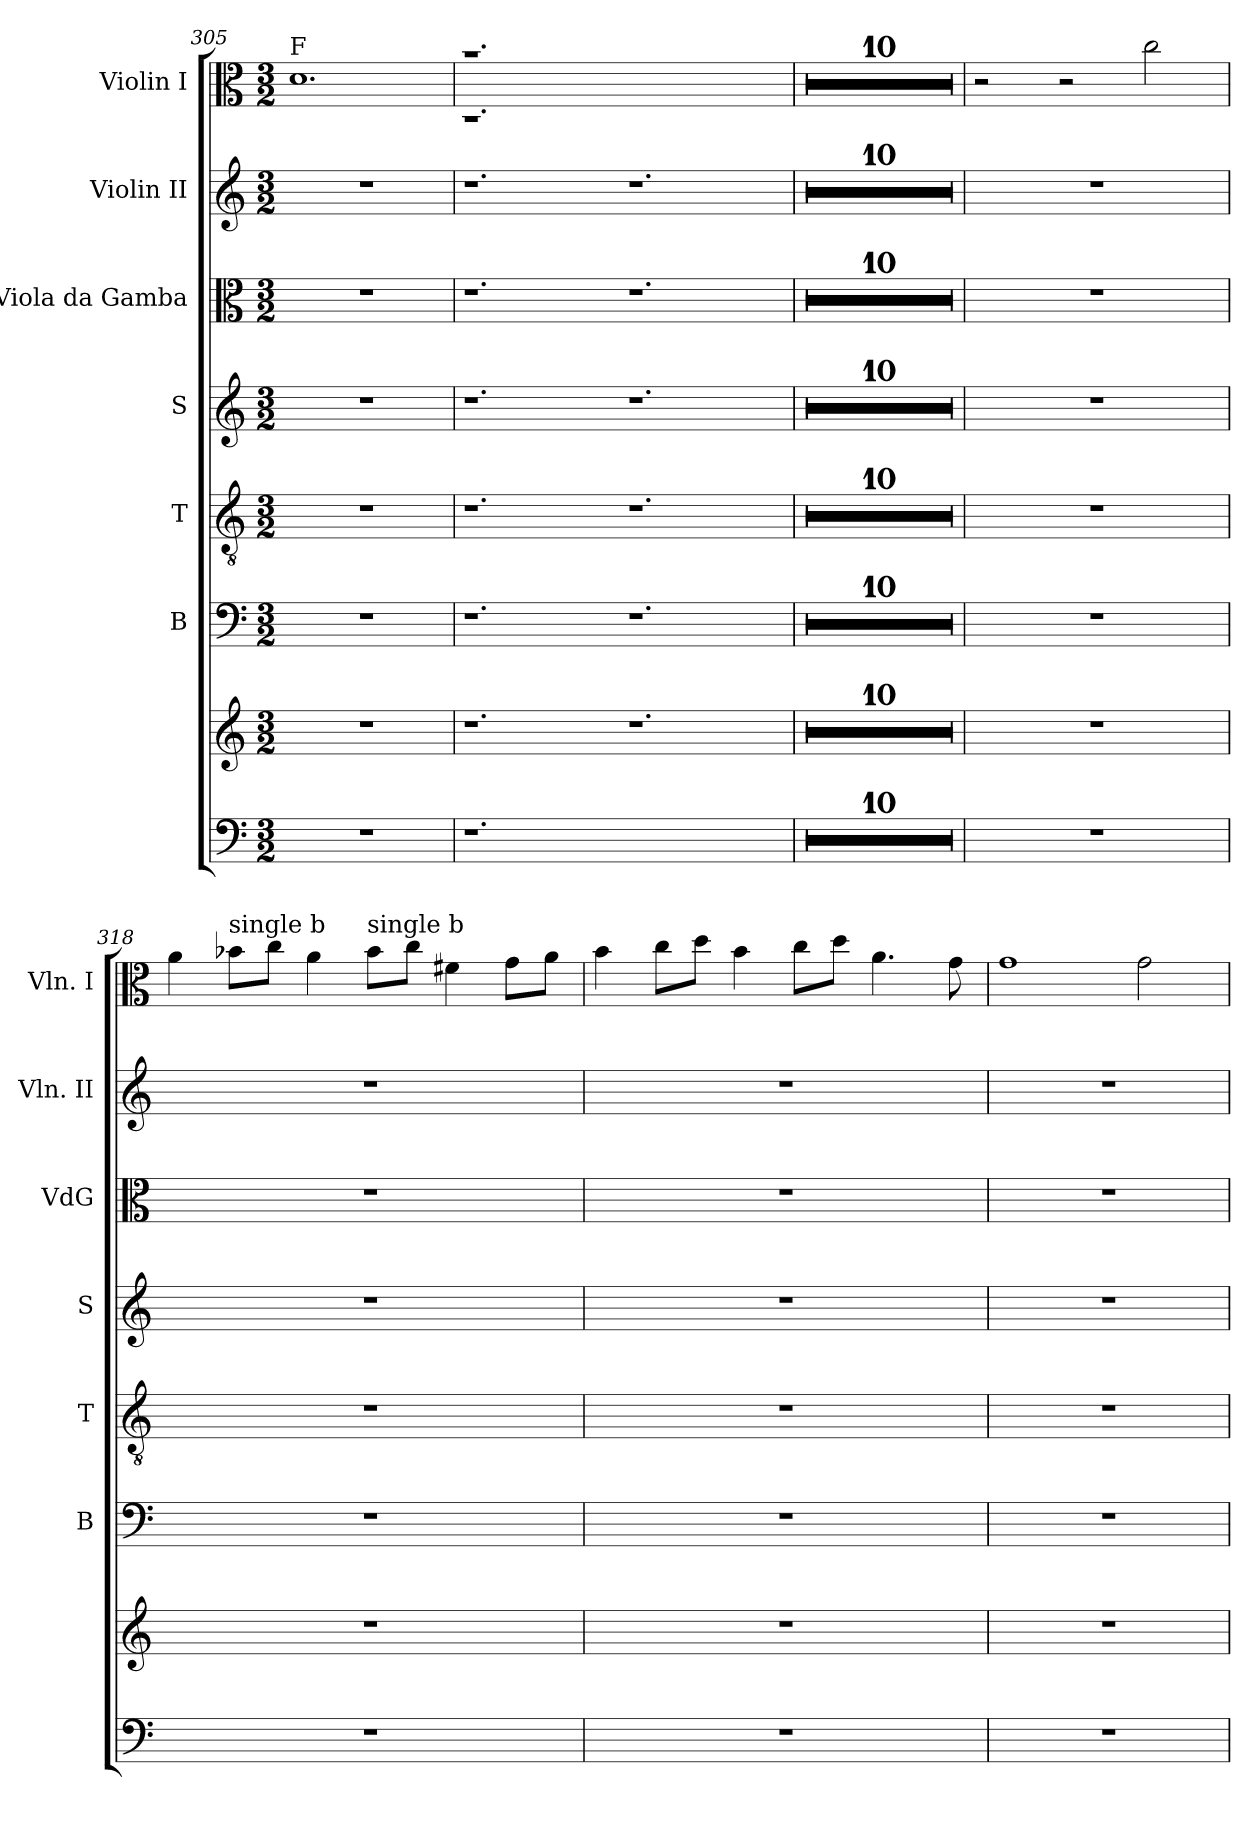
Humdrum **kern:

**kern	**kern	**kern	**kern	**kern	**kern	**kern	**kern
*part8	*part7	*part6	*part5	*part4	*part3	*part2	*part1
*staff8	*staff7	*staff6	*staff5	*staff4	*staff3	*staff2	*staff1
*	*	*I"B	*I"T	*I"S	*I"Viola da Gamba	*I"Violin II	*I"Violin I
*	*	*I'B	*I'T	*I'S	*I'VdG	*I'Vln. II	*I'Vln. I
*clefF4	*clefG2	*clefF4	*clefGv2	*clefG2	*clefC3	*clefG2	*clefC3
*ITrd7c12	*ITrd7c12	*	*	*	*	*	*
*k[]	*k[]	*k[]	*k[]	*k[]	*k[]	*k[]	*k[]
*C:	*C:	*C:	*C:	*C:	*C:	*C:	*C:
*M3/2	*M3/2	*M3/2	*M3/2	*M3/2	*M3/2	*M3/2	*M3/2
=305	=305	=305	=305	=305	=305	=305	=305
!	!	!	!	!	!	!	!LO:TX:a:t=F
1.r	1.r	1.r	1.r	1.r	1.r	1.r	1.d
!!LO:PB:g=z
=306	=306	=306	=306	=306	=306	=306	=306
*	*	*	*	*	*	*	*^
1.r	1.r	1.r	1.r	1.r	1.r	1.r	1.rb	1.rD
1.ryy	1.r	1.r	1.r	1.r	1.r	1.r	1.ryy	1.ryy
*	*	*	*	*	*	*	*v	*v
=307	=307	=307	=307	=307	=307	=307	=307
1.r	1.r	1.r	1.r	1.r	1.r	1.r	1.r
=308	=308	=308	=308	=308	=308	=308	=308
1.r	1.r	1.r	1.r	1.r	1.r	1.r	1.r
=309	=309	=309	=309	=309	=309	=309	=309
1.r	1.r	1.r	1.r	1.r	1.r	1.r	1.r
=310	=310	=310	=310	=310	=310	=310	=310
1.r	1.r	1.r	1.r	1.r	1.r	1.r	1.r
=311	=311	=311	=311	=311	=311	=311	=311
1.r	1.r	1.r	1.r	1.r	1.r	1.r	1.r
=312	=312	=312	=312	=312	=312	=312	=312
1.r	1.r	1.r	1.r	1.r	1.r	1.r	1.r
=313	=313	=313	=313	=313	=313	=313	=313
1.r	1.r	1.r	1.r	1.r	1.r	1.r	1.r
=314	=314	=314	=314	=314	=314	=314	=314
1.r	1.r	1.r	1.r	1.r	1.r	1.r	1.r
=315	=315	=315	=315	=315	=315	=315	=315
1.r	1.r	1.r	1.r	1.r	1.r	1.r	1.r
=316	=316	=316	=316	=316	=316	=316	=316
1.r	1.r	1.r	1.r	1.r	1.r	1.r	1.r
=317	=317	=317	=317	=317	=317	=317	=317
1.r	1.r	1.r	1.r	1.r	1.r	1.r	2r
.	.	.	.	.	.	.	2r
.	.	.	.	.	.	.	2cc\
=318	=318	=318	=318	=318	=318	=318	=318
1.r	1.r	1.r	1.r	1.r	1.r	1.r	4a\
!	!	!	!	!	!	!	!LO:TX:a:t=single b
.	.	.	.	.	.	.	8b-\L
.	.	.	.	.	.	.	8cc\J
.	.	.	.	.	.	.	4a\
!	!	!	!	!	!	!	!LO:TX:a:t=single b
.	.	.	.	.	.	.	8b-\L
.	.	.	.	.	.	.	8cc\J
.	.	.	.	.	.	.	4f#X\
.	.	.	.	.	.	.	8g\L
.	.	.	.	.	.	.	8a\J
=319	=319	=319	=319	=319	=319	=319	=319
1.r	1.r	1.r	1.r	1.r	1.r	1.r	4b\
.	.	.	.	.	.	.	8cc\L
.	.	.	.	.	.	.	8dd\J
.	.	.	.	.	.	.	4b\
.	.	.	.	.	.	.	8cc\L
.	.	.	.	.	.	.	8dd\J
.	.	.	.	.	.	.	4.a\
.	.	.	.	.	.	.	8g\
=320	=320	=320	=320	=320	=320	=320	=320
1.r	1.r	1.r	1.r	1.r	1.r	1.r	1g
.	.	.	.	.	.	.	2g\
=	=	=	=	=	=	=	=
*-	*-	*-	*-	*-	*-	*-	*-
